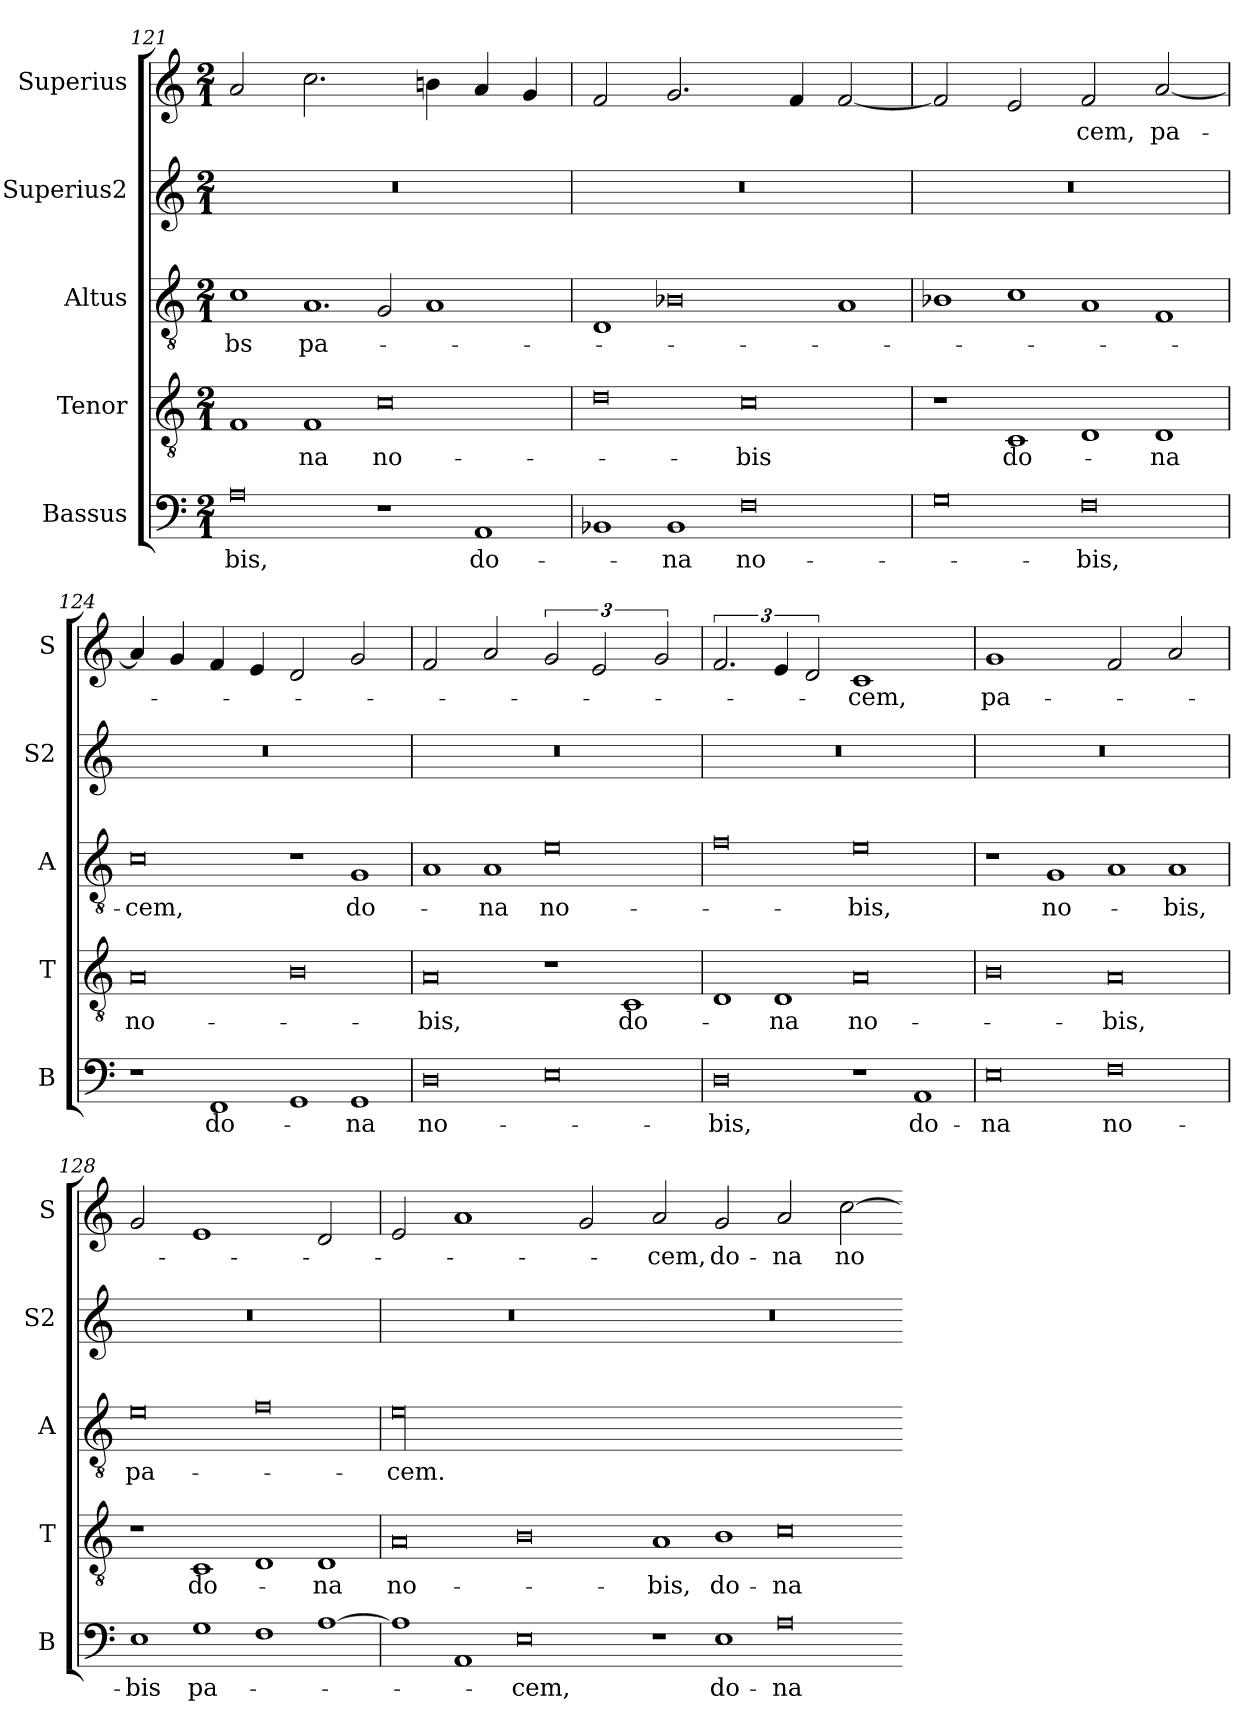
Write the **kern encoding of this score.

**kern	**text	**kern	**text	**kern	**text	**kern	**kern	**text
*part5	*part5	*part4	*part4	*part3	*part3	*part2	*part1	*part1
*staff5	*staff5	*staff4	*staff4	*staff3	*staff3	*staff2	*staff1	*staff1
*I"Bassus	*	*I"Tenor	*	*I"Altus	*	*I"Superius2	*I"Superius	*
*I'B	*	*I'T	*	*I'A	*	*I'S2	*I'S	*
*clefF4	*	*clefGv2	*	*clefGv2	*	*clefG2	*clefG2	*
*k[]	*	*k[]	*	*k[]	*	*k[]	*k[]	*
*M2/1	*	*M2/1	*	*M2/1	*	*M2/1	*M2/1	*
=121	=121	=121	=121	=121	=121	=121	=121	=121
!LO:N:vis=0	!	!LO:N:vis=1	!	!LO:N:vis=1	!	!	!	!
1A	-bis,	2F	.	2c	-bs	0r	2a/	.
!	!	!LO:N:vis=1	!	!LO:N:vis=1.	!	!	!	!
.	.	2F	-na	2A	pa-	.	2.cc\	.
!LO:N:vis=1	!	!LO:N:vis=0	!	!LO:N:vis=2	!	!	!	!
2r	.	1c	no-	4G/	.	.	.	.
!	!	!	!	!LO:N:vis=1	!	!	!	!
.	.	.	.	2A	.	.	4bn\	.
!LO:N:vis=1	!	!	!	!	!	!	!	!
2AA	do-	.	.	.	.	.	4a/	.
.	.	.	.	4ryy	.	.	4g/	.
=122	=122	=122	=122	=122	=122	=122	=122	=122
!LO:N:vis=1	!	!LO:N:vis=0	!	!LO:N:vis=1	!	!	!	!
2BB-X	.	1d	.	2D	.	0r	2f/	.
!LO:N:vis=1	!	!	!	!LO:N:vis=0	!	!	!	!
2BB-	-na	.	.	1B-X	.	.	2.g/	.
!LO:N:vis=0	!	!LO:N:vis=0	!	!	!	!	!	!
1F	no-	1c	-bis	.	.	.	.	.
.	.	.	.	.	.	.	4f/	.
!	!	!	!	!LO:N:vis=1	!	!	!	!
.	.	.	.	2A	.	.	[2f/	.
=123	=123	=123	=123	=123	=123	=123	=123	=123
!LO:N:vis=0	!	!LO:N:vis=1	!	!LO:N:vis=1	!	!	!	!
1G	.	2r	.	2B-X	.	0r	2f/]	.
!	!	!LO:N:vis=1	!	!LO:N:vis=1	!	!	!	!
.	.	2C	do-	2c	.	.	2e/	.
!LO:N:vis=0	!	!LO:N:vis=1	!	!LO:N:vis=1	!	!	!	!
1F	-bis,	2D	.	2A	.	.	2f/	-cem,
!	!	!LO:N:vis=1	!	!LO:N:vis=1	!	!	!	!
.	.	2D	-na	2F	.	.	[2a/	pa-
=124	=124	=124	=124	=124	=124	=124	=124	=124
!LO:N:vis=1	!	!LO:N:vis=0	!	!LO:N:vis=0	!	!	!	!
2r	.	1A	no-	1c	-cem,	0r	4a/]	.
.	.	.	.	.	.	.	4g/	.
!LO:N:vis=1	!	!	!	!	!	!	!	!
2FF	do-	.	.	.	.	.	4f/	.
.	.	.	.	.	.	.	4e/	.
!LO:N:vis=1	!	!LO:N:vis=0	!	!LO:N:vis=1	!	!	!	!
2GG	.	1B	.	2r	.	.	2d/	.
!LO:N:vis=1	!	!	!	!LO:N:vis=1	!	!	!	!
2GG	-na	.	.	2G	do-	.	2g/	.
=125	=125	=125	=125	=125	=125	=125	=125	=125
!LO:N:vis=0	!	!LO:N:vis=0	!	!LO:N:vis=1	!	!	!	!
1D	no-	1A	-bis,	2A	.	0r	2f/	.
!	!	!	!	!LO:N:vis=1	!	!	!	!
.	.	.	.	2A	-na	.	2a/	.
!LO:N:vis=0	!	!LO:N:vis=1	!	!LO:N:vis=0	!	!	!	!
1E	.	2r	.	1e	no-	.	3g/	.
.	.	.	.	.	.	.	3e/	.
!	!	!LO:N:vis=1	!	!	!	!	!	!
.	.	2C	do-	.	.	.	.	.
.	.	.	.	.	.	.	3g/	.
=126	=126	=126	=126	=126	=126	=126	=126	=126
!LO:N:vis=0	!	!LO:N:vis=1	!	!LO:N:vis=0	!	!	!	!
1D	-bis,	2D	.	1f	.	0r	3.f/	.
!	!	!LO:N:vis=1	!	!	!	!	!	!
.	.	2D	-na	.	.	.	6e/	.
.	.	.	.	.	.	.	3d/	.
!LO:N:vis=1	!	!LO:N:vis=0	!	!LO:N:vis=0	!	!	!	!
2r	.	1A	no-	1e	-bis,	.	1c	-cem,
!LO:N:vis=1	!	!	!	!	!	!	!	!
2AA	do-	.	.	.	.	.	.	.
=127	=127	=127	=127	=127	=127	=127	=127	=127
!LO:N:vis=0	!	!LO:N:vis=0	!	!LO:N:vis=1	!	!	!	!
1E	-na	1B	.	2r	.	0r	1g	pa-
!	!	!	!	!LO:N:vis=1	!	!	!	!
.	.	.	.	2G	no-	.	.	.
!LO:N:vis=0	!	!LO:N:vis=0	!	!LO:N:vis=1	!	!	!	!
1F	no-	1A	-bis,	2A	.	.	2f/	.
!	!	!	!	!LO:N:vis=1	!	!	!	!
.	.	.	.	2A	-bis,	.	2a/	.
=128	=128	=128	=128	=128	=128	=128	=128	=128
!LO:N:vis=1	!	!LO:N:vis=1	!	!LO:N:vis=0	!	!	!	!
2E	-bis	2r	.	1e	pa-	0r	2g/	.
!LO:N:vis=1	!	!LO:N:vis=1	!	!	!	!	!	!
2G	pa-	2C	do-	.	.	.	1e	.
!LO:N:vis=1	!	!LO:N:vis=1	!	!LO:N:vis=0	!	!	!	!
2F	.	2D	.	1f	.	.	.	.
!LO:N:vis=1	!	!LO:N:vis=1	!	!	!	!	!	!
[2A	.	2D	-na	.	.	.	2d/	.
=129	=129	=129	=129	=129	=129	=129	=129	=129
!LO:N:vis=1	!	!LO:N:vis=0	!	!LO:N:vis=00	!	!	!	!
2A]	.	1A	no-	0e	-cem.	0r	2e/	.
!LO:N:vis=1	!	!	!	!	!	!	!	!
2AA	.	.	.	.	.	.	1a	.
!LO:N:vis=0	!	!LO:N:vis=0	!	!	!	!	!	!
1E	-cem,	1B	.	.	.	.	.	.
.	.	.	.	.	.	.	2g/	.
=130-	=130-	=130-	=130-	=130-	=130-	=130-	=130-	=130-
!LO:N:vis=1	!	!LO:N:vis=1	!	!LO:N:vis=00	!	!	!	!
2r	.	2A	-bis,	0eyy	.	0r	2a/	-cem,
!LO:N:vis=1	!	!LO:N:vis=1	!	!	!	!	!	!
2E	do-	2B	do-	.	.	.	2g/	do-
!LO:N:vis=0	!	!LO:N:vis=0	!	!	!	!	!	!
1A	-na	1c	-na	.	.	.	2a/	-na
.	.	.	.	.	.	.	[2cc\	no-
=-	=-	=-	=-	=-	=-	=-	=-	=-
*-	*-	*-	*-	*-	*-	*-	*-	*-
